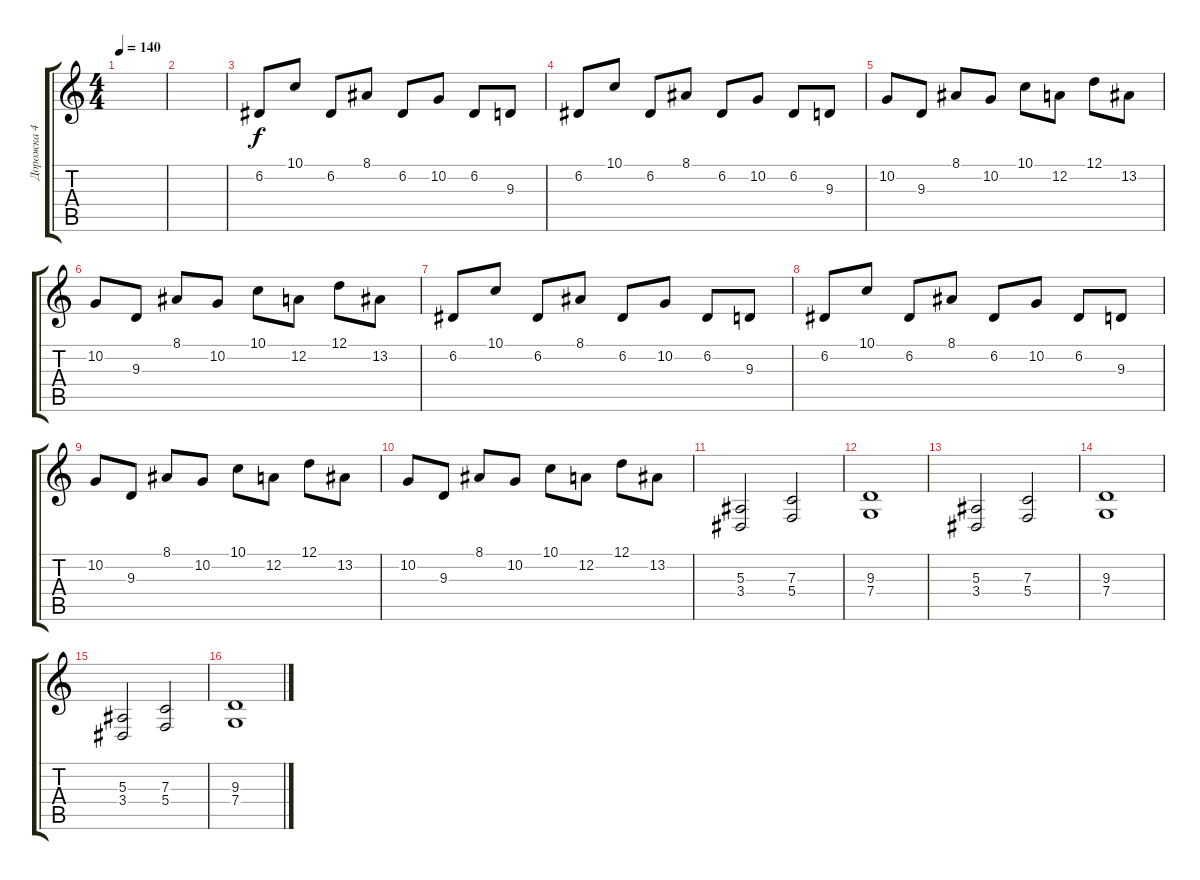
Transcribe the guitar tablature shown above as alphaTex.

\track ("Дорожка 4" "Дорожка 4") {instrument churchorgan}
\staff {score tabs}
\tuning (D4 A3 F3 C3 G2 D2) {hide}
\ts (4 4)
\tempo 140
\clef g2
\ks c
|
|
6.2.8 10.1.8 6.2.8 8.1.8 6.2.8 10.2.8 6.2.8 9.3.8 |
6.2.8 10.1.8 6.2.8 8.1.8 6.2.8 10.2.8 6.2.8 9.3.8 |
10.2.8 9.3.8 8.1.8 10.2.8 10.1.8 12.2.8 12.1.8 13.2.8 |
10.2.8 9.3.8 8.1.8 10.2.8 10.1.8 12.2.8 12.1.8 13.2.8 |
6.2.8 10.1.8 6.2.8 8.1.8 6.2.8 10.2.8 6.2.8 9.3.8 |
6.2.8 10.1.8 6.2.8 8.1.8 6.2.8 10.2.8 6.2.8 9.3.8 |
10.2.8 9.3.8 8.1.8 10.2.8 10.1.8 12.2.8 12.1.8 13.2.8 |
10.2.8 9.3.8 8.1.8 10.2.8 10.1.8 12.2.8 12.1.8 13.2.8 |
(5.3 3.4).2 (7.3 5.4).2 |
(9.3 7.4).1 |
(5.3 3.4).2 (7.3 5.4).2 |
(9.3 7.4).1 |
(5.3 3.4).2 (7.3 5.4).2 |
(9.3 7.4).1
